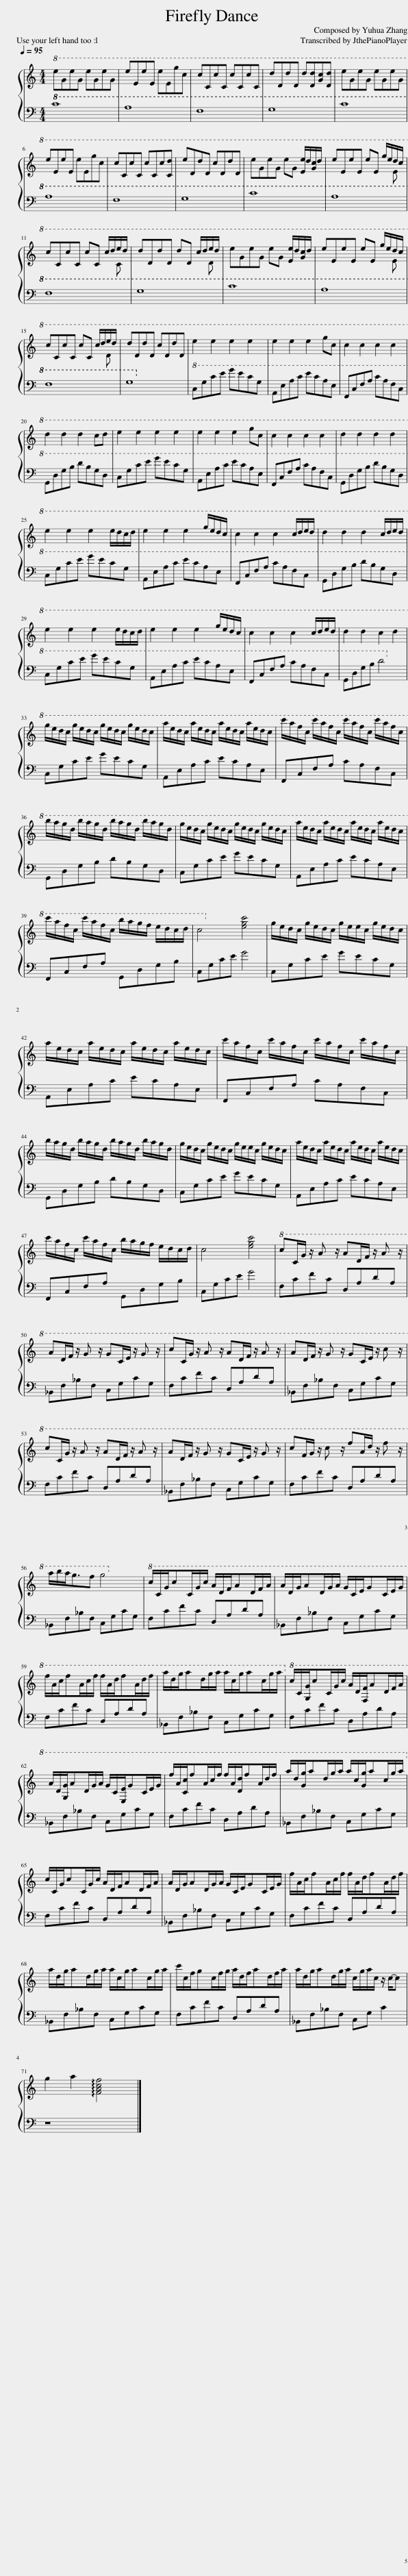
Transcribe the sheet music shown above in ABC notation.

X:1
%%score { ( 1 3 ) | 2 }
L:1/8
Q:1/4=95
M:4/4
I:linebreak $
K:C
V:1 treble
V:3 treble
V:2 bass
V:1
!8va(! e'ge'g e'ge'g | e'ee'e e'eg'c' | c'cc'c c'cc'c | d'dd'd d'[dd'][gc'][dd'] | e'ge'g e'ge'g |$ %5
 e'ee'e e'eg'c' | c'cc'c c'cc'[cd'] | e'dd'd c'dd'd | e'ge'g e'g [ee']/d'/[gc']/d'/ | e'ee'e e'e g'/e'/d'/c'/ |$ %10
 c'cc'c c'c c'/d'/e'/d'/ | d'dd'd d'd c'/d'/e'/d'/ | e'ge'g e'g [ee']/d'/[gc']/d'/ | e'ee'e e'e g'/e'/d'/c'/ |$ c'cc'c c'c c'/d'/e'/d'/ | %15
 d'dd'd c'dd'd | e'2 e'2 e'2 e'2 | e'2 e'2 e'2 g'c' | c'2 c'2 c'2 c'2 |$ d'2 d'2 d'2 c'd' | %20
 e'2 e'2 e'2 e'2 | e'2 e'2 e'2 g'c' | c'2 c'2 c'2 c'2 | d'2 d'2 d'2 d'2 |$ e'2 e'2 e'2 e'/d'/c'/d'/ | %25
 e'2 e'2 e'2 g'/e'/d'/c'/ | c'2 c'2 c'2 c'/d'/e'/d'/ | d'2 d'2 d'2 c'/d'/e'/d'/ |$ e'2 e'2 e'2 e'/d'/c'/d'/ | e'2 e'2 e'2 g'/e'/d'/c'/ | %30
 c'2 c'2 c'2 c'/d'/e'/d'/ | d'2 d'2 c'2 d'2 |$ g'/e'/d'/c'/ g'/e'/d'/c'/ g'/e'/d'/c'/ g'/e'/d'/c'/ | a'/e'/d'/c'/ a'/e'/d'/c'/ a'/e'/d'/c'/ a'/e'/d'/c'/ | c''/a'/f'/c'/ c''/a'/f'/c'/ c''/a'/f'/c'/ c''/a'/f'/c'/ |$ %35
 b'/a'/g'/d'/ b'/a'/g'/d'/ b'/a'/g'/d'/ b'/a'/g'/d'/ | g'/e'/d'/c'/ g'/e'/d'/c'/ g'/e'/d'/c'/ g'/e'/d'/c'/ | a'/e'/d'/c'/ a'/e'/d'/c'/ a'/e'/d'/c'/ a'/e'/d'/c'/ |$ c''/a'/f'/c'/ c''/a'/f'/c'/ b'/a'/g'/f'/ e'/d'/c'/d'/ | c'4!8va)! [egc']4 | %40
 g/e/d/c/ g/e/d/c/ g/e/e/c/ g/e/d/c/ |$ a/e/d/c/ a/e/d/c/ a/e/d/c/ a/e/d/c/ | c'/a/f/c/ c'/a/f/c/ c'/a/f/c/ c'/a/f/c/ |$ b/a/g/d/ b/a/g/d/ b/a/g/d/ b/a/g/d/ | g/e/d/c/ g/e/d/c/ g/e/e/c/ g/e/d/c/ | %45
 a/e/d/c/ a/e/d/c/ a/e/d/c/ a/e/d/c/ |$ c'/a/f/c/ c'/a/f/c/ b/a/g/f/ e/d/c/d/ | c4 [egc']4 |!8va(! c'c/g/ z/ a z/ ad/f/ z/ a z/ |$ ad/f/ z/ g z/ gc/e/ z/ g z/ | %50
 c'c/g/ z/ a z/ ad/f/ z/ a z/ | ad/f/ z/ g z/ gc/e/ z/ c' z/ |$ c'c/g/ z/ a z/ ad/f/ z/ a z/ | ad/f/ z/ g z/ gc/e/ z/ g z/ | c'f/g/ z/ c' z/ f'a/d'/ z/ f' z/ |$ %55
 a'/b'/a'<g'f' g'4!8va)! |!8va(! c'/c/g/c'c/g/c'/ a/d/f/ad/f/a/ | a/d/g/ad/g/a/ g/c/e/gc/e/g/ |$ f'/a/c'/f'a/c'/f'/ f'/a/d'/f'a/d'/f'/ | a'/d'/g'/a'd'/g'/a'/ a'/c'/g'/a'c'/g'/a'/!8va)! | %60
!8va(! c'/c/[Gg]/c'c/g/c'/ a/d/[Ff]/ad/f/a/ |$ a/d/[Gg]/ad/g/a/ g/c/[Ee]/gc/e/g/ | f'/a/[cc']/f'a/c'/f'/ f'/a/[dd']/f'a/d'/f'/ | a'/d'/[gg']/a'd'/g'/a'/ a'/c'/[gg']/a'c'/g'/a'/!8va)! |$ c/C/G/cC/G/c/ A/D/F/AD/F/A/ | %65
 A/D/G/AD/G/A/ G/C/E/GC/E/G/ | f/A/c/fA/c/f/ f/A/d/fA/d/f/ |$ a/d/g/ad/g/a/ a/c/g/ac/g/a/ | c'/c/f/gc/f/g/ a/d/f/ad/f/a/ | a/d/g/ad/g/a/ c/g/a/c/ z/ c/-c |$ %70
 g2 a2 !arpeggio![FAcf]4 |] %71
V:2
!8va(!!8va(! c8 | A8 | F8 | G8 | c8 |$ %5
 A8 | F8 | G8 | c8 | A8 |$ %10
 F8 | G8 | c8 | A8 |$ F8 | %15
 G8!8va)!!8va)! |!8va(! CGce gecG | A,EAc ecAE | F,CFA cAFC |$ G,DGB dBGD | %20
 CGce gecG | A,EAc ecAE | F,CFA cAFC | G,DGB dBGD |$ CGce gecG | %25
 A,EAc ecAE | F,CFA cAFC | G,DGB dBGD |$ CGce gecG | A,EAc ecAE | %30
 F,CFA cAFC | G,DGB d4!8va)! |$ C,G,CE GECG, | A,,E,A,C ECA,E, | F,,C,F,A, CA,F,C, |$ %35
 G,,D,G,B, DB,G,D, | C,G,CE GECG, | A,,E,A,C ECA,E, |$ F,,C,F,A, G,,D,G,B, | C,G,CE G4 | %40
 C,G,CE GECG, |$ A,,E,A,C ECA,E, | F,,C,F,A, CA,F,C, |$ G,,D,G,B, DB,G,D, | C,G,CE GECG, | %45
 A,,E,A,C ECA,E, |$ F,,C,F,A, G,,D,G,B, | C,G,CE G4 | F,CFC D,A,DA, |$ _B,,F,_B,F, C,G,CG, | %50
 F,CFC D,A,DA, | _B,,F,_B,F, C,G,CG, |$ F,CFC D,A,DA, | _B,,F,_B,F, C,G,CG, | F,CFC D,A,DA, |$ %55
 _B,,F,_B,F, C,G,CG, | F,CFC D,A,DA, | _B,,F,_B,F, C,G,CG, |$ F,CFC D,A,DA, | _B,,F,_B,F, C,G,CG, | %60
 F,CFC D,A,DA, |$ _B,,F,_B,F, C,G,CG, | F,CFC D,A,DA, | _B,,F,_B,F, C,G,CG, |$ F,CFC D,A,DA, | %65
 _B,,F,_B,F, C,G,CG, | F,CFC D,A,DA, |$ _B,,F,_B,F, C,G,CG, | F,CFC D,A,DA, | _B,,F,_B,F, C,G, C2 |$ %70
 z8 |] %71
V:3
!8va(! x8 | x8 | x8 | x8 | x8 |$ %5
 x8 | x8 | x8 | x8 | x7 e |$ %10
 x7 c | x7 d | x8 | x7 e |$ x7 d | %15
 x8 | x8 | x8 | x8 |$ x8 | %20
 x8 | x8 | x8 | x8 |$ x8 | %25
 x8 | x8 | x8 |$ x8 | x8 | %30
 x8 | x8 |$ x8 | x8 | x8 |$ %35
 x8 | x8 | x8 |$ x8 | x4!8va)! x4 | %40
 x8 |$ x8 | x8 |$ x8 | x8 | %45
 x8 |$ x8 | x8 |!8va(! x8 |$ x8 | %50
 x8 | x8 |$ x8 | x8 | x8 |$ %55
 x8!8va)! |!8va(! x8 | x8 |$ x8 | x8!8va)! | %60
!8va(! x8 |$ x8 | x8 | x8!8va)! |$ x8 | %65
 x8 | x8 |$ x8 | x8 | x8 |$ %70
 x8 |] %71
